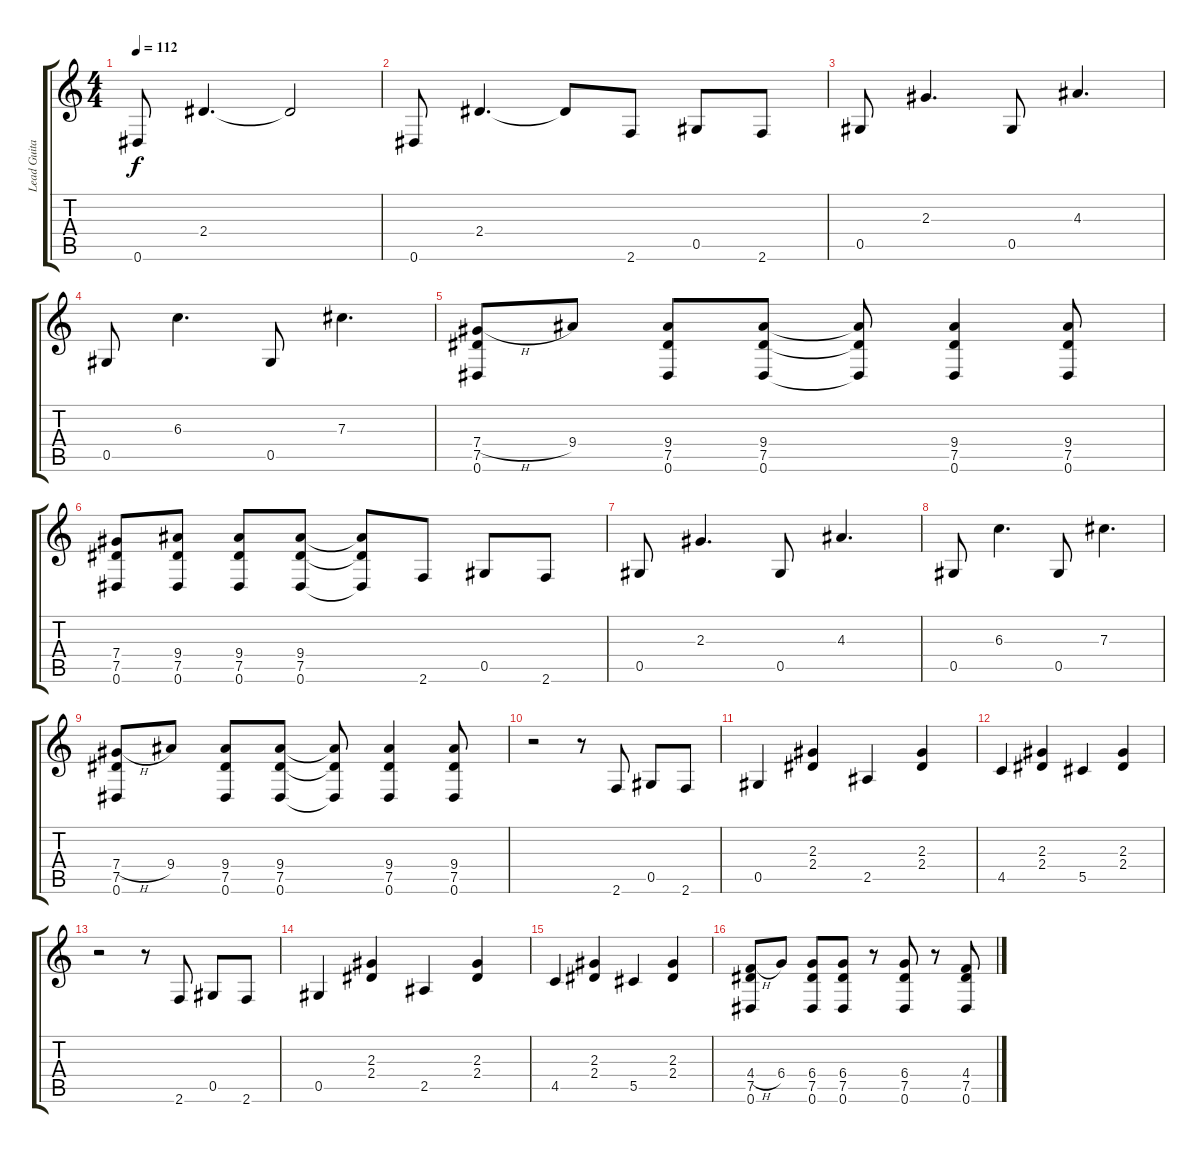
\track ("Lead Guitars" "Lead Guita") {instrument distortionguitar}
\staff {score tabs}
\tuning (Eb4 Bb3 Gb3 Db3 Ab2 Eb2) {hide}
\ts (4 4)
\tempo 112
\clef g2
\ks c
0.6.8{dy f} 2.4.4{d} 2.4{t}.2 |
0.6.8 2.4.4{d} 2.4{t}.8 2.6.8 0.5.8 2.6.8 |
0.5.8 2.3.4{d} 0.5.8 4.3.4{d} |
0.5.8 6.3.4{d} 0.5.8 7.3.4{d} |
(7.4{h} 7.5 0.6).8 9.4.8 (9.4 7.5 0.6).8 (9.4 7.5 0.6).8 (9.4{t} 7.5{t} 0.6{t}).8 (9.4 7.5 0.6).4 (9.4 7.5 0.6).8 |
(7.4 7.5 0.6).8 (9.4 7.5 0.6).8 (9.4 7.5 0.6).8 (9.4 7.5 0.6).8 (9.4{t} 7.5{t} 0.6{t}).8 2.6.8 0.5.8 2.6.8 |
0.5.8 2.3.4{d} 0.5.8 4.3.4{d} |
0.5.8 6.3.4{d} 0.5.8 7.3.4{d} |
(7.4{h} 7.5 0.6).8 9.4.8 (9.4 7.5 0.6).8 (9.4 7.5 0.6).8 (9.4{t} 7.5{t} 0.6{t}).8 (9.4 7.5 0.6).4 (9.4 7.5 0.6).8 |
r.2 r.8 2.6.8 0.5.8 2.6.8 |
0.5.4 (2.3 2.4).4 2.5.4 (2.3 2.4).4 |
4.5.4 (2.3 2.4).4 5.5.4 (2.3 2.4).4 |
r.2 r.8 2.6.8 0.5.8 2.6.8 |
0.5.4 (2.3 2.4).4 2.5.4 (2.3 2.4).4 |
4.5.4 (2.3 2.4).4 5.5.4 (2.3 2.4).4 |
(4.4{h} 7.5 0.6).8 6.4.8 (6.4 7.5 0.6).8 (6.4 7.5 0.6).8 r.8 (6.4 7.5 0.6).8 r.8 (4.4 7.5 0.6).8
